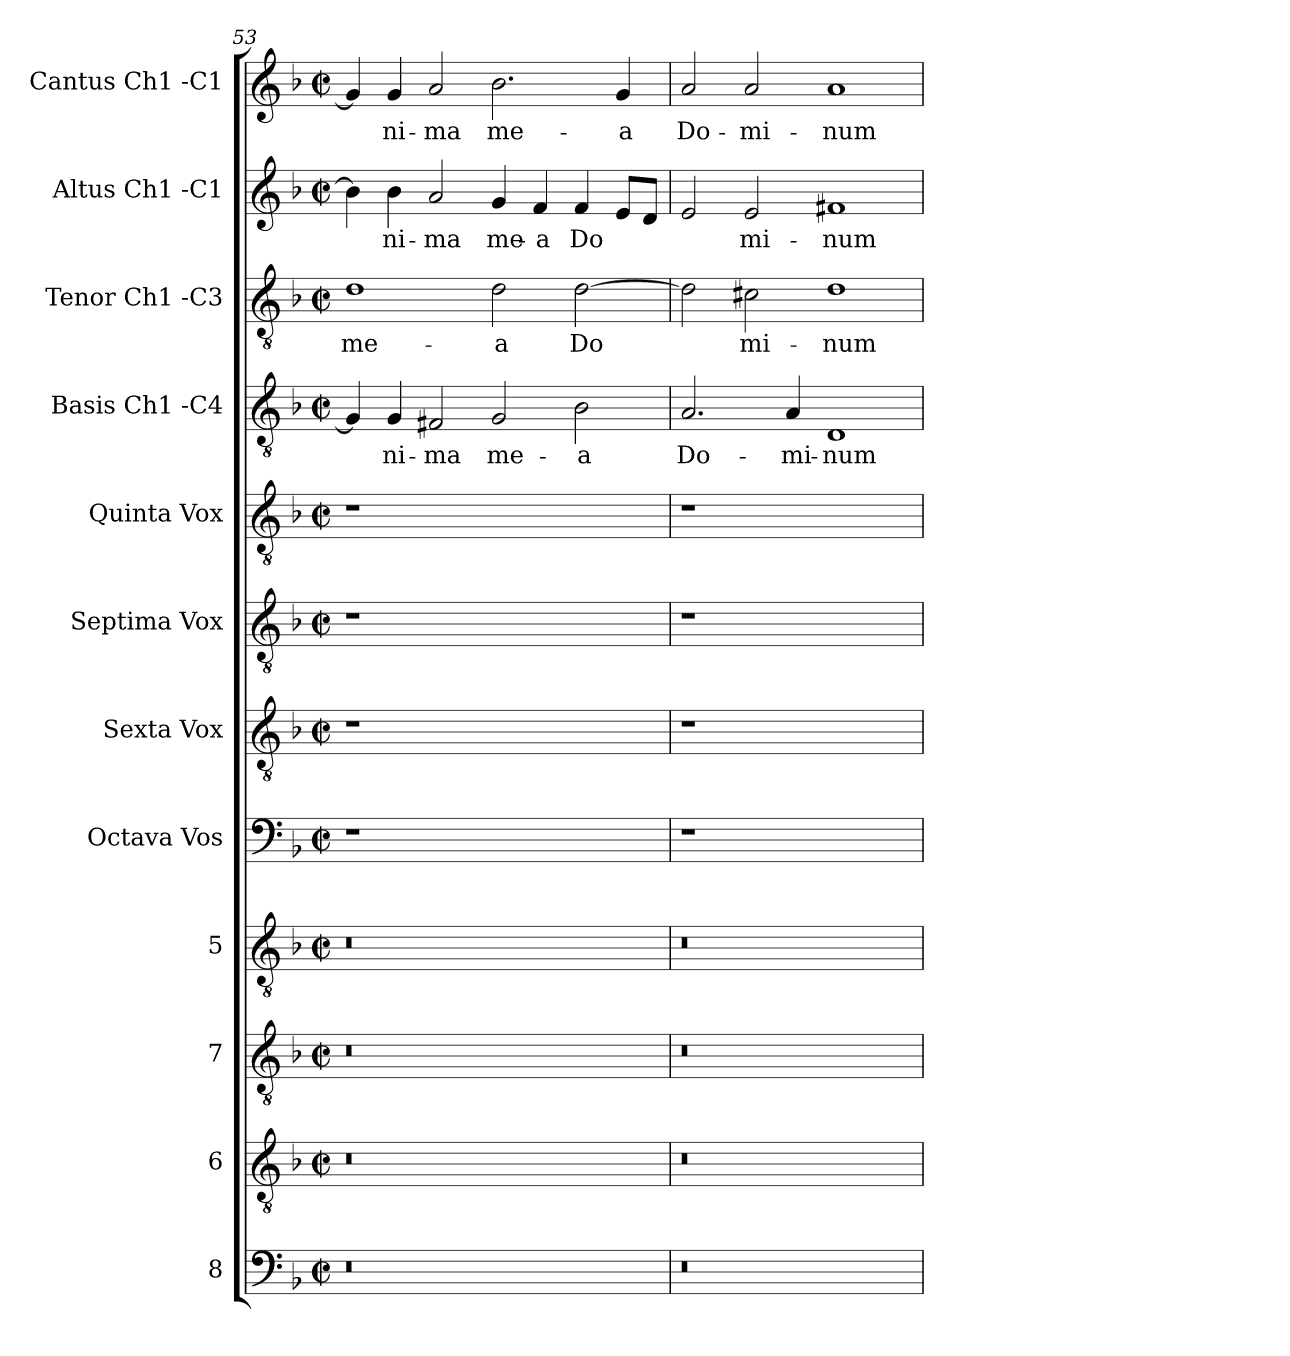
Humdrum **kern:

**kern	**kern	**kern	**kern	**kern	**kern	**kern	**kern	**kern	**text	**kern	**text	**kern	**text	**kern	**text
*part12	*part11	*part10	*part9	*part8	*part7	*part6	*part5	*part4	*part4	*part3	*part3	*part2	*part2	*part1	*part1
*staff12	*staff11	*staff10	*staff9	*staff8	*staff7	*staff6	*staff5	*staff4	*staff4	*staff3	*staff3	*staff2	*staff2	*staff1	*staff1
*I"8	*I"6	*I"7	*I"5	*I"Octava  Vos	*I"Sexta  Vox	*I"Septima  Vox	*I"Quinta  Vox	*I"Basis  Ch1 -C4	*	*I"Tenor  Ch1 -C3	*	*I"Altus  Ch1 -C1	*	*I"Cantus  Ch1 -C1	*
*	*	*	*	*	*	*	*	*I'B	*	*I'T	*	*I'A	*	*I'C	*
*clefF4	*clefGv2	*clefGv2	*clefGv2	*clefF4	*clefGv2	*clefGv2	*clefGv2	*clefGv2	*	*clefGv2	*	*clefG2	*	*clefG2	*
*k[b-]	*k[b-]	*k[b-]	*k[b-]	*k[b-]	*k[b-]	*k[b-]	*k[b-]	*k[b-]	*	*k[b-]	*	*k[b-]	*	*k[b-]	*
*F:	*F:	*F:	*F:	*F:	*F:	*F:	*F:	*F:	*	*F:	*	*F:	*	*F:	*
*M2/2	*M2/2	*M2/2	*M2/2	*M2/2	*M2/2	*M2/2	*M2/2	*M2/2	*	*M2/2	*	*M2/2	*	*M2/2	*
*met(c|)	*met(c|)	*met(c|)	*met(c|)	*met(c|)	*met(c|)	*met(c|)	*met(c|)	*met(c|)	*	*met(c|)	*	*met(c|)	*	*met(c|)	*
=53	=53	=53	=53	=53	=53	=53	=53	=53	=53	=53	=53	=53	=53	=53	=53
!	!	!	!	!	!	!	!	!	!LO:LY:b:cj	!	!LO:LY:b:cj	!	!LO:LY:b:cj	!	!LO:LY:b:cj
0r	0r	0r	0r	1r	1r	1r	1r	4G/]	--	1d	me-	4b-\]	--	4g/]	--
!	!	!	!	!	!	!	!	!	!LO:LY:b:cj	!	!	!	!LO:LY:b:cj	!	!LO:LY:b:cj
.	.	.	.	.	.	.	.	4G/	-ni-	.	.	4b-\	-ni-	4g/	-ni-
!	!	!	!	!	!	!	!	!	!LO:LY:b:cj	!	!	!	!LO:LY:b:cj	!	!LO:LY:b:cj
.	.	.	.	.	.	.	.	2F#X/	-ma	.	.	2a/	-ma	2a/	-ma
!	!	!	!	!	!	!	!	!	!LO:LY:b:cj	!	!LO:LY:b:cj	!	!LO:LY:b:cj	!	!LO:LY:b:cj
.	.	.	.	1ryy	1ryy	1ryy	1ryy	2G/	me-	2d\	-a	4g/	me-	2.b-\	me-
!	!	!	!	!	!	!	!	!	!	!	!	!	!LO:LY:b:cj	!	!
.	.	.	.	.	.	.	.	.	.	.	.	4f/	-a	.	.
!	!	!	!	!	!	!	!	!	!LO:LY:b:cj	!	!LO:LY:b:cj	!	!LO:LY:b:cj	!	!
.	.	.	.	.	.	.	.	2B-\	-a	[>2d\	Do-	4f/	Do-	.	.
!	!	!	!	!	!	!	!	!	!	!	!	!	!LO:LY:b:cj	!	!LO:LY:b:cj
.	.	.	.	.	.	.	.	.	.	.	.	8e/L	--	4g/	-a
!	!	!	!	!	!	!	!	!	!	!	!	!	!LO:LY:b:cj	!	!
.	.	.	.	.	.	.	.	.	.	.	.	8d/J	--	.	.
=54	=54	=54	=54	=54	=54	=54	=54	=54	=54	=54	=54	=54	=54	=54	=54
!	!	!	!	!	!	!	!	!	!LO:LY:b:cj	!	!LO:LY:b:cj	!	!LO:LY:b:cj	!	!LO:LY:b:cj
0r	0r	0r	0r	1r	1r	1r	1r	2.A/	Do-	2d\]	--	2e/	--	2a/	Do-
!	!	!	!	!	!	!	!	!	!	!	!LO:LY:b:cj	!	!LO:LY:b:cj	!	!LO:LY:b:cj
.	.	.	.	.	.	.	.	.	.	2c#X\	-mi-	2e/	-mi-	2a/	-mi-
!	!	!	!	!	!	!	!	!	!LO:LY:b:cj	!	!	!	!	!	!
.	.	.	.	.	.	.	.	4A/	-mi-	.	.	.	.	.	.
!	!	!	!	!	!	!	!	!	!LO:LY:b:cj	!	!LO:LY:b:cj	!	!LO:LY:b:cj	!	!LO:LY:b:cj
.	.	.	.	1ryy	1ryy	1ryy	1ryy	1D	-num	1d	-num	1f#X	-num	1a	-num
=	=	=	=	=	=	=	=	=	=	=	=	=	=	=	=
*-	*-	*-	*-	*-	*-	*-	*-	*-	*-	*-	*-	*-	*-	*-	*-
